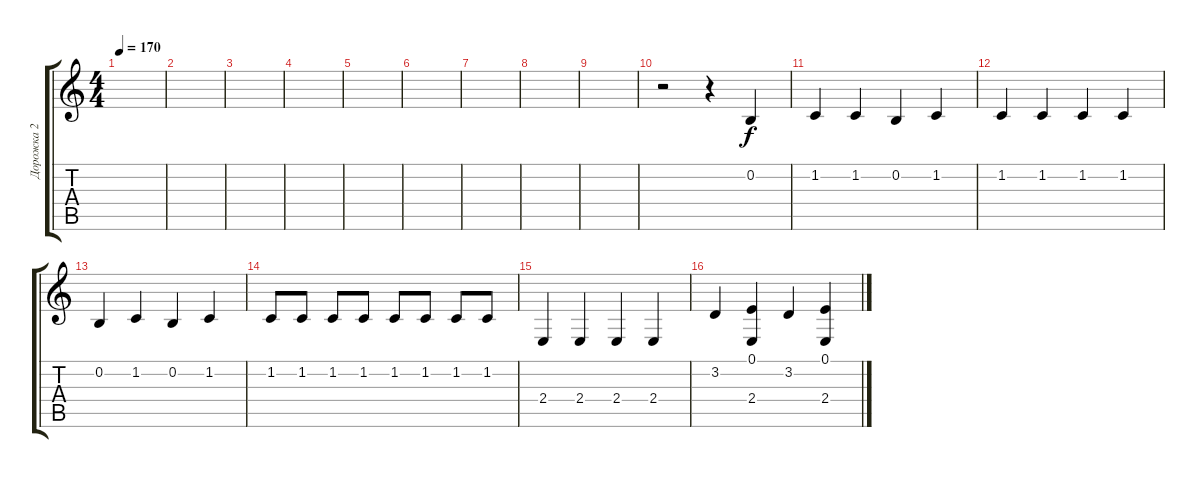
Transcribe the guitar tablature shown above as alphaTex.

\track ("Дорожка 2" "Дорожка 2") {instrument tenorsax}
\staff {score tabs}
\tuning (E4 B3 G3 D3 A2 E2) {hide}
\ts (4 4)
\tempo 170
\clef g2
\ks c
|
|
|
|
|
|
|
|
|
r.2 r.4 0.2.4 |
1.2.4 1.2.4 0.2.4 1.2.4 |
1.2.4 1.2.4 1.2.4 1.2.4 |
0.2.4 1.2.4 0.2.4 1.2.4 |
1.2.8 1.2.8 1.2.8 1.2.8 1.2.8 1.2.8 1.2.8 1.2.8 |
2.4.4 2.4.4 2.4.4 2.4.4 |
3.2.4 (0.1 2.4).4 3.2.4 (0.1 2.4).4
